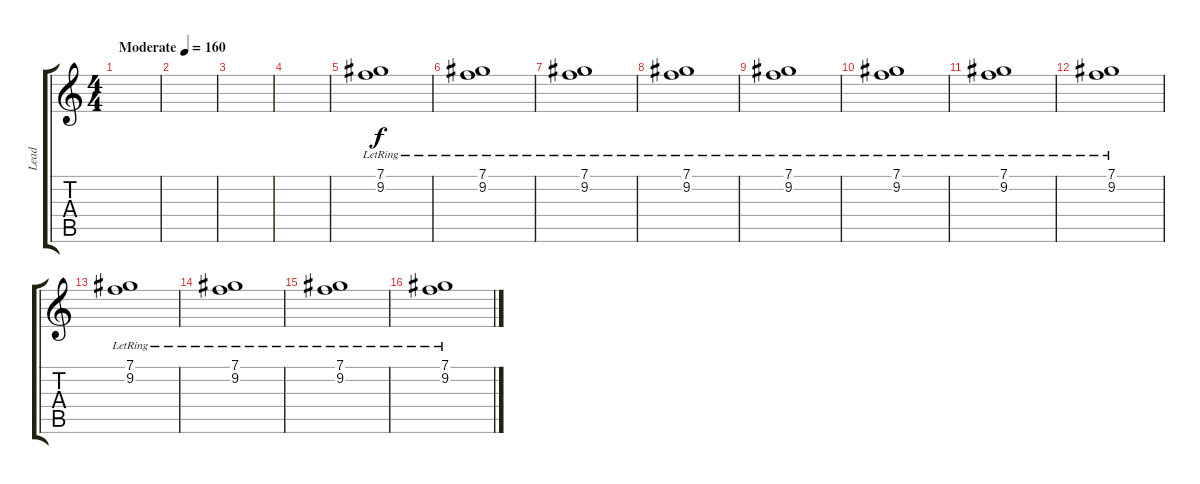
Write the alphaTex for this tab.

\track ("Lead" "Lead") {instrument distortionguitar}
\staff {score tabs}
\tuning (Db4 Ab3 E3 B2 Gb2 B1) {hide}
\ts (4 4)
\tempo (160 "Moderate")
\clef g2
\ks c
|
|
|
|
(7.1{lr} 9.2).1 |
(7.1{lr} 9.2).1 |
(7.1{lr} 9.2).1 |
(7.1{lr} 9.2).1 |
(7.1{lr} 9.2).1 |
(7.1{lr} 9.2).1 |
(7.1{lr} 9.2).1 |
(7.1{lr} 9.2).1 |
(7.1{lr} 9.2).1 |
(7.1{lr} 9.2).1 |
(7.1{lr} 9.2).1 |
(7.1{lr} 9.2).1
